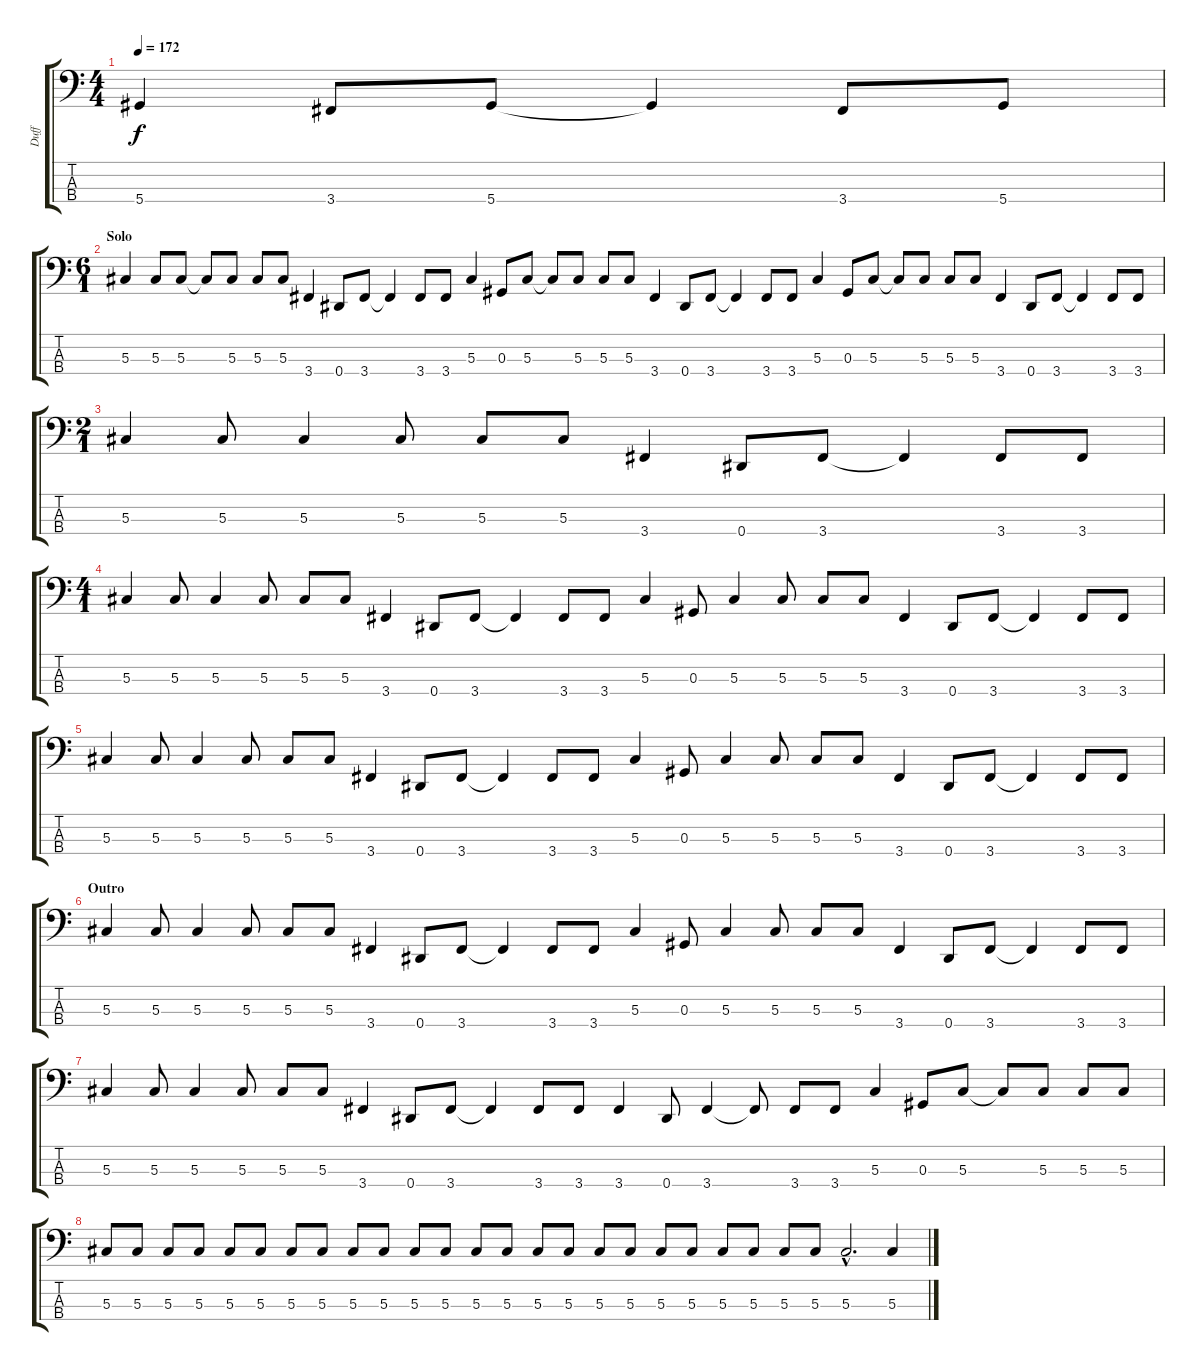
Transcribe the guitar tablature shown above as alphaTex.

\track ("Duff" "Duff") {instrument electricbasspick}
\staff {score tabs}
\tuning (Gb2 Db2 Ab1 Eb1) {hide}
\ts (4 4)
\tempo 172
\clef f4
\ks c
5.4.4{dy f} 3.4.8 5.4.8 5.4{t}.4 3.4.8 5.4.8 |
\ts (6 1)
\section ("" "Solo")
5.3.4 5.3.8 5.3.8 5.3{t}.8 5.3.8 5.3.8 5.3.8 3.4.4 0.4.8 3.4.8 3.4{t}.4 3.4.8 3.4.8 5.3.4 0.3.8 5.3.8 5.3{t}.8 5.3.8 5.3.8 5.3.8 3.4.4 0.4.8 3.4.8 3.4{t}.4 3.4.8 3.4.8 5.3.4 0.3.8 5.3.8 5.3{t}.8 5.3.8 5.3.8 5.3.8 3.4.4 0.4.8 3.4.8 3.4{t}.4 3.4.8 3.4.8 |
\ts (2 1)
5.3.4 5.3.8 5.3.4 5.3.8 5.3.8 5.3.8 3.4.4 0.4.8 3.4.8 3.4{t}.4 3.4.8 3.4.8 |
\ts (4 1)
5.3.4 5.3.8 5.3.4 5.3.8 5.3.8 5.3.8 3.4.4 0.4.8 3.4.8 3.4{t}.4 3.4.8 3.4.8 5.3.4 0.3.8 5.3.4 5.3.8 5.3.8 5.3.8 3.4.4 0.4.8 3.4.8 3.4{t}.4 3.4.8 3.4.8 |
5.3.4 5.3.8 5.3.4 5.3.8 5.3.8 5.3.8 3.4.4 0.4.8 3.4.8 3.4{t}.4 3.4.8 3.4.8 5.3.4 0.3.8 5.3.4 5.3.8 5.3.8 5.3.8 3.4.4 0.4.8 3.4.8 3.4{t}.4 3.4.8 3.4.8 |
\section ("" "Outro")
5.3.4 5.3.8 5.3.4 5.3.8 5.3.8 5.3.8 3.4.4 0.4.8 3.4.8 3.4{t}.4 3.4.8 3.4.8 5.3.4 0.3.8 5.3.4 5.3.8 5.3.8 5.3.8 3.4.4 0.4.8 3.4.8 3.4{t}.4 3.4.8 3.4.8 |
5.3.4 5.3.8 5.3.4 5.3.8 5.3.8 5.3.8 3.4.4 0.4.8 3.4.8 3.4{t}.4 3.4.8 3.4.8 3.4.4 0.4.8 3.4.4 3.4{t}.8 3.4.8 3.4.8 5.3.4 0.3.8 5.3.8 5.3{t}.8 5.3.8 5.3.8 5.3.8 |
5.3.8 5.3.8 5.3.8 5.3.8 5.3.8 5.3.8 5.3.8 5.3.8 5.3.8 5.3.8 5.3.8 5.3.8 5.3.8 5.3.8 5.3.8 5.3.8 5.3.8 5.3.8 5.3.8 5.3.8 5.3.8 5.3.8 5.3.8 5.3.8 5.3{hac}.2{d} 5.3.4
